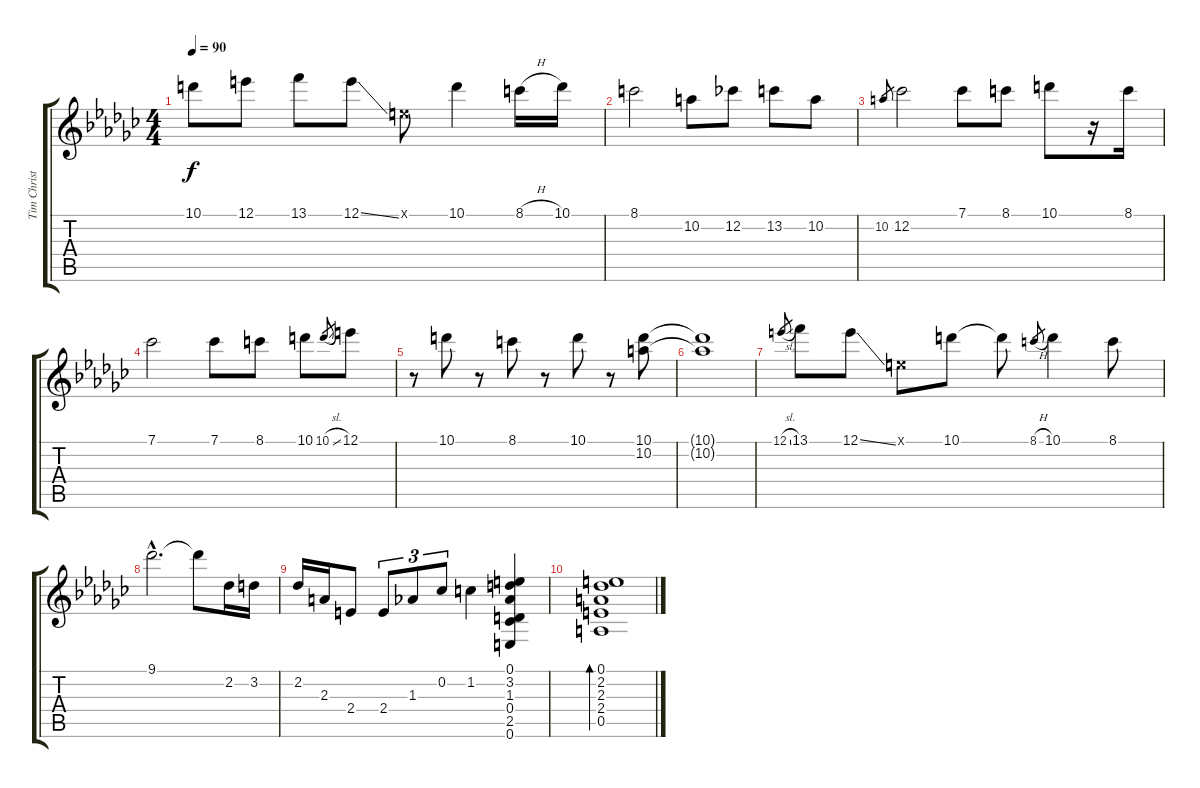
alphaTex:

\track ("Tim Christensen (Guitar Acostic)" "Tim Christ") {instrument acousticguitarsteel}
\staff {score tabs}
\tuning (E4 B3 G3 D3 A2 E2) {hide}
\ts (4 4)
\tempo 90
\clef g2
\ks gb
10.1.8{dy f} 12.1.8 13.1.8 12.1{ss}.8 0.1{x}.8 10.1.4 8.1{h}.16 10.1.16 |
8.1.2 10.2.8 12.2.8 13.2.8 10.2.8 |
10.2.8{gr} 12.2.2 7.1.8 8.1.8 10.1.8 r.16 8.1.16 |
7.1.2 7.1.8 8.1.8 10.1.8 10.1{sl}.8{gr} 12.1.8 |
r.8 10.1.8 r.8 8.1.8 r.8 10.1.8 r.8 (10.1 10.2).8 |
(10.1{t} 10.2{t}).1 |
12.1{sl}.8{gr} 13.1.8 12.1{ss}.8 0.1{x}.8 10.1.8 10.1{t}.8 8.1{h}.8{gr} 10.1.4 8.1.8 |
9.1{hac}.2{d} 9.1{t}.8 2.2.16 3.2.16 |
2.2.16 2.3.16 2.4.8 2.4.8{tu (3 2)} 1.3.8{tu (3 2)} 0.2.8{tu (3 2)} 1.2.4 (0.1 3.2 1.3 0.4 2.5 0.6).4 |
(0.1 2.2 2.3 2.4 0.5).1{bd 240}
